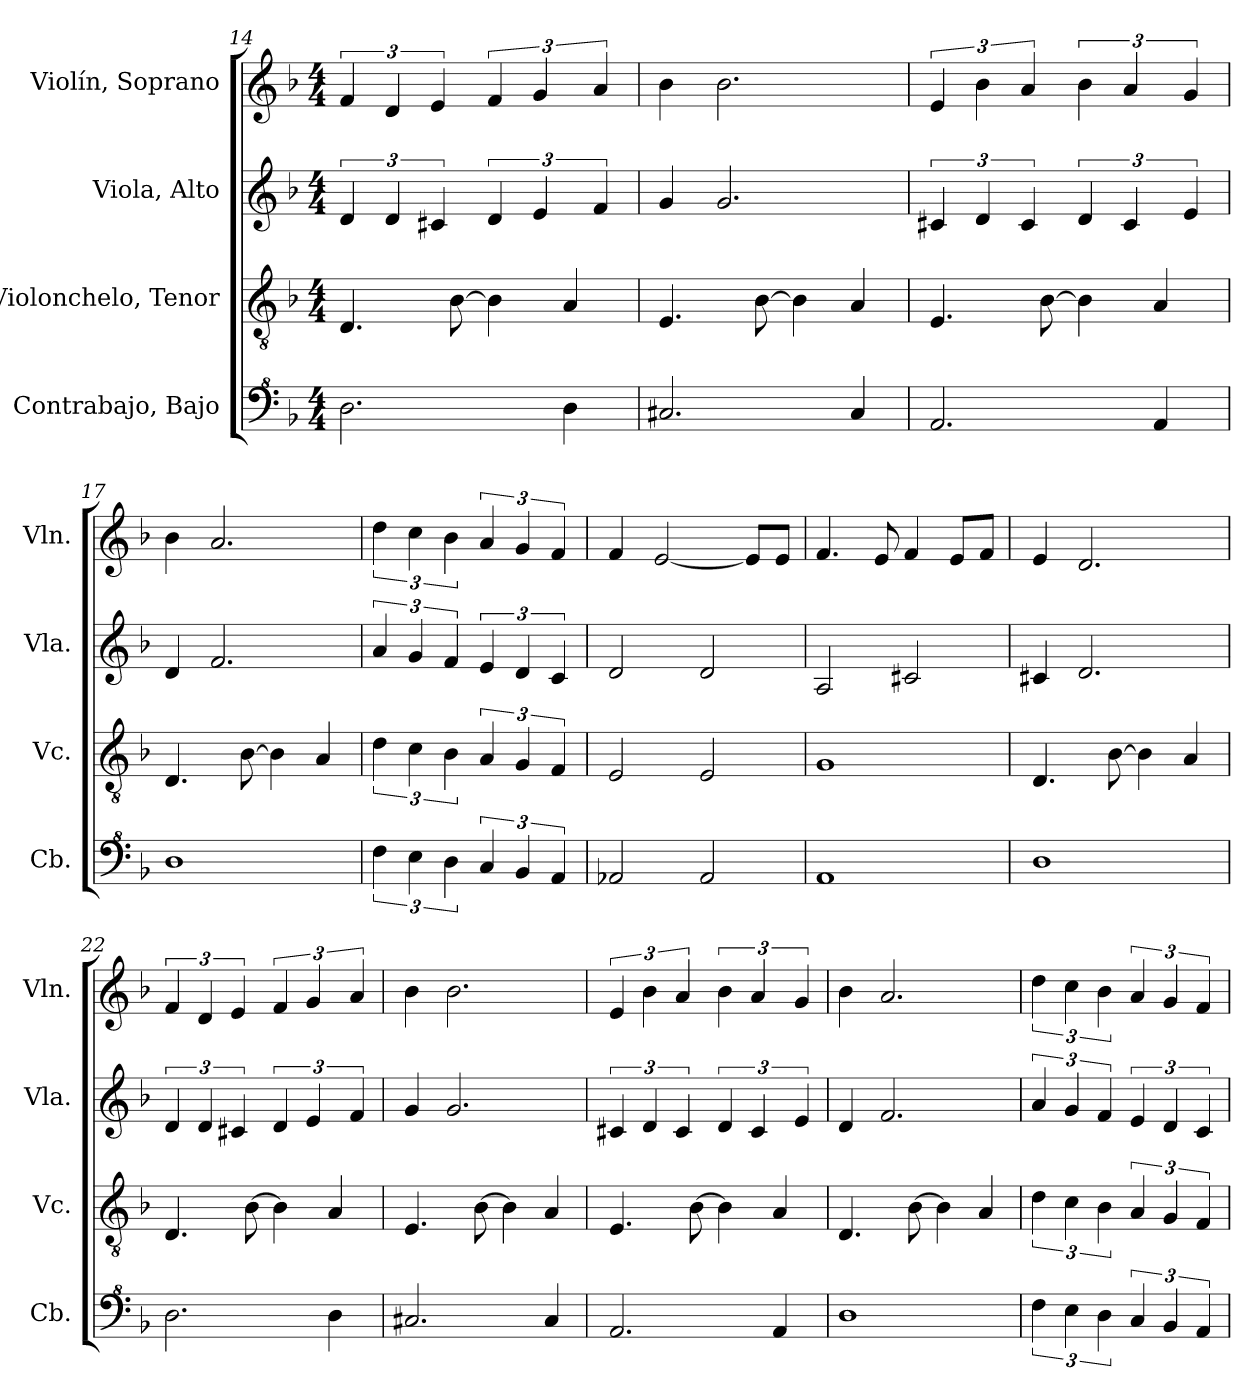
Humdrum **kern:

**kern	**kern	**kern	**kern
*part4	*part3	*part2	*part1
*staff4	*staff3	*staff2	*staff1
*I"Contrabajo, Bajo	*I"Violonchelo, Tenor	*I"Viola, Alto	*I"Violín, Soprano
*I'Cb.	*I'Vc.	*I'Vla.	*I'Vln.
*clefF^4	*clefGv2	*clefG2	*clefG2
*ITrd7c12	*	*	*
*k[b-]	*k[b-]	*k[b-]	*k[b-]
*M4/4	*M4/4	*M4/4	*M4/4
=14	=14	=14	=14
2.D\	4.D/	6d/	6f/
.	.	6d/	6d/
.	.	6c#X/	6e/
.	[8B-\	.	.
.	4B-\]	6d/	6f/
.	.	6e/	6g/
4D\	4A/	.	.
.	.	6f/	6a/
=15	=15	=15	=15
2.C#X/	4.E/	4g/	4b-\
.	.	2.g/	2.b-\
.	[8B-\	.	.
.	4B-\]	.	.
4C#/	4A/	.	.
=16	=16	=16	=16
2.AA/	4.E/	6c#X/	6e/
.	.	6d/	6b-\
.	.	6c#/	6a/
.	[8B-\	.	.
.	4B-\]	6d/	6b-\
.	.	6c#/	6a/
4AA/	4A/	.	.
.	.	6e/	6g/
=17	=17	=17	=17
1D	4.D/	4d/	4b-\
.	.	2.f/	2.a/
.	[8B-\	.	.
.	4B-\]	.	.
.	4A/	.	.
=18	=18	=18	=18
6F\	6d\	6a/	6dd\
6E\	6c\	6g/	6cc\
6D\	6B-\	6f/	6b-\
6C/	6A/	6e/	6a/
6BB-/	6G/	6d/	6g/
6AA/	6F/	6c/	6f/
!!LO:PB:g=z
=19	=19	=19	=19
2AA-X/	2E/	2d/	4f/
.	.	.	[2e/
2AA-/	2E/	2d/	.
.	.	.	8e/L]
.	.	.	8e/J
=20	=20	=20	=20
1AA	1G	2A/	4.f/
.	.	.	8e/
.	.	2c#X/	4f/
.	.	.	8e/L
.	.	.	8f/J
=21	=21	=21	=21
1D	4.D/	4c#X/	4e/
.	.	2.d/	2.d/
.	[8B-\	.	.
.	4B-\]	.	.
.	4A/	.	.
=22	=22	=22	=22
2.D\	4.D/	6d/	6f/
.	.	6d/	6d/
.	.	6c#X/	6e/
.	[8B-\	.	.
.	4B-\]	6d/	6f/
.	.	6e/	6g/
4D\	4A/	.	.
.	.	6f/	6a/
=23	=23	=23	=23
2.C#X/	4.E/	4g/	4b-\
.	.	2.g/	2.b-\
.	[8B-\	.	.
.	4B-\]	.	.
4C#/	4A/	.	.
=24	=24	=24	=24
2.AA/	4.E/	6c#X/	6e/
.	.	6d/	6b-\
.	.	6c#/	6a/
.	[8B-\	.	.
.	4B-\]	6d/	6b-\
.	.	6c#/	6a/
4AA/	4A/	.	.
.	.	6e/	6g/
=25	=25	=25	=25
1D	4.D/	4d/	4b-\
.	.	2.f/	2.a/
.	[8B-\	.	.
.	4B-\]	.	.
.	4A/	.	.
!!LO:LB:g=z
=26	=26	=26	=26
6F\	6d\	6a/	6dd\
6E\	6c\	6g/	6cc\
6D\	6B-\	6f/	6b-\
6C/	6A/	6e/	6a/
6BB-/	6G/	6d/	6g/
6AA/	6F/	6c/	6f/
=	=	=	=
*-	*-	*-	*-
